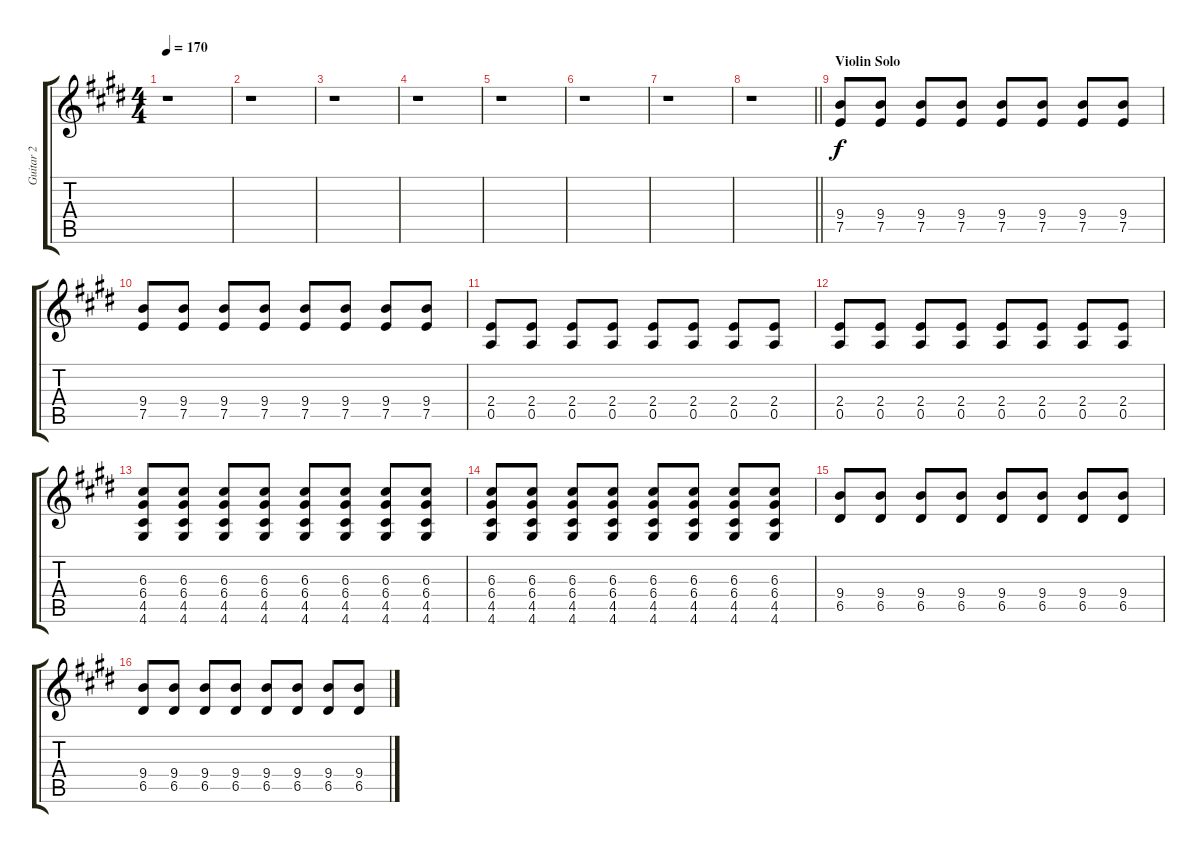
\track ("Guitar 2" "Guitar 2") {instrument distortionguitar}
\staff {score tabs}
\tuning (E4 B3 G3 D3 A2 E2) {hide}
\ts (4 4)
\tempo 170
\clef g2
\ks e
r.1{dy f} |
r.1 |
r.1 |
r.1 |
r.1 |
r.1 |
r.1 |
\barLineRight lightlight
r.1 |
\section ("" "Violin Solo")
(9.4 7.5).8 (9.4 7.5).8 (9.4 7.5).8 (9.4 7.5).8 (9.4 7.5).8 (9.4 7.5).8 (9.4 7.5).8 (9.4 7.5).8 |
(9.4 7.5).8 (9.4 7.5).8 (9.4 7.5).8 (9.4 7.5).8 (9.4 7.5).8 (9.4 7.5).8 (9.4 7.5).8 (9.4 7.5).8 |
(2.4 0.5).8 (2.4 0.5).8 (2.4 0.5).8 (2.4 0.5).8 (2.4 0.5).8 (2.4 0.5).8 (2.4 0.5).8 (2.4 0.5).8 |
(2.4 0.5).8 (2.4 0.5).8 (2.4 0.5).8 (2.4 0.5).8 (2.4 0.5).8 (2.4 0.5).8 (2.4 0.5).8 (2.4 0.5).8 |
(6.3 6.4 4.5 4.6).8 (6.3 6.4 4.5 4.6).8 (6.3 6.4 4.5 4.6).8 (6.3 6.4 4.5 4.6).8 (6.3 6.4 4.5 4.6).8 (6.3 6.4 4.5 4.6).8 (6.3 6.4 4.5 4.6).8 (6.3 6.4 4.5 4.6).8 |
(6.3 6.4 4.5 4.6).8 (6.3 6.4 4.5 4.6).8 (6.3 6.4 4.5 4.6).8 (6.3 6.4 4.5 4.6).8 (6.3 6.4 4.5 4.6).8 (6.3 6.4 4.5 4.6).8 (6.3 6.4 4.5 4.6).8 (6.3 6.4 4.5 4.6).8 |
(9.4 6.5).8 (9.4 6.5).8 (9.4 6.5).8 (9.4 6.5).8 (9.4 6.5).8 (9.4 6.5).8 (9.4 6.5).8 (9.4 6.5).8 |
(9.4 6.5).8 (9.4 6.5).8 (9.4 6.5).8 (9.4 6.5).8 (9.4 6.5).8 (9.4 6.5).8 (9.4 6.5).8 (9.4 6.5).8
